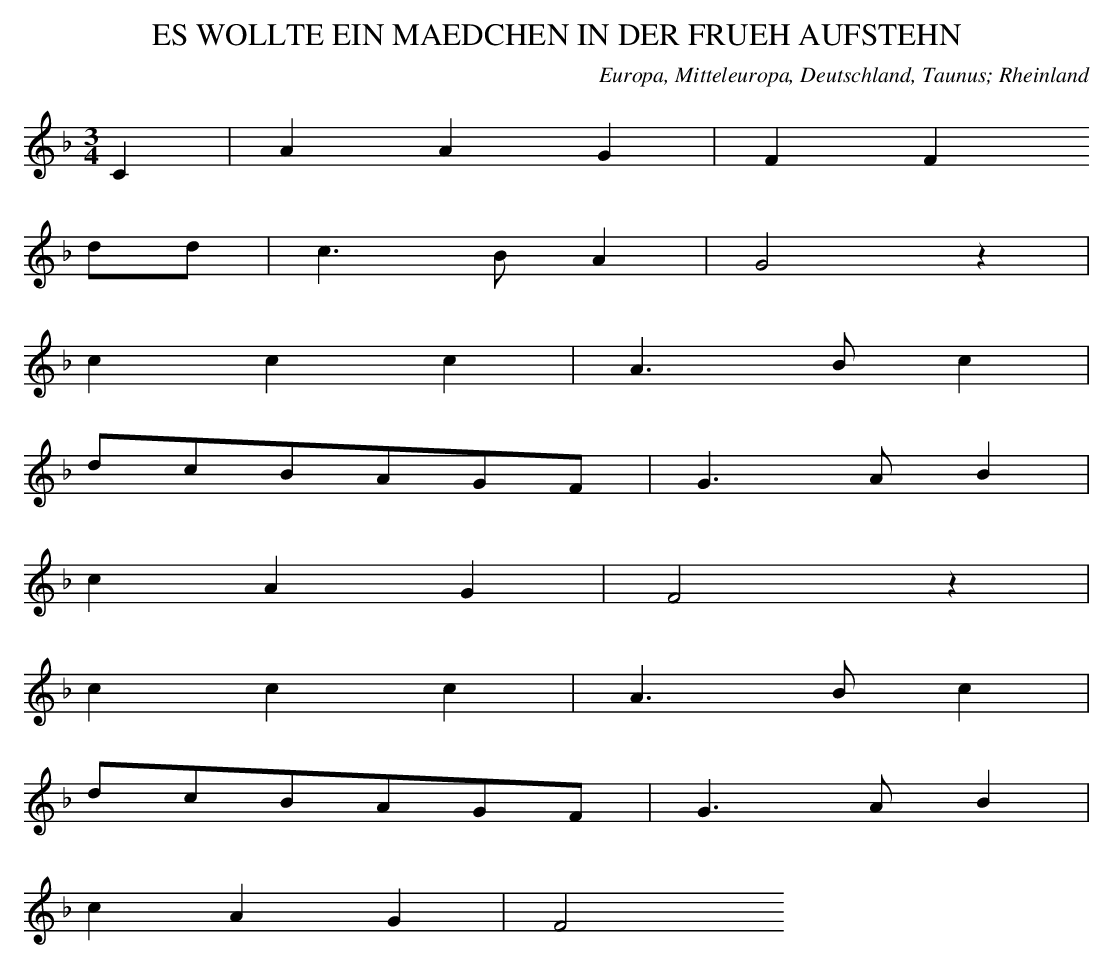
X:1
T: ES WOLLTE EIN MAEDCHEN IN DER FRUEH AUFSTEHN
O: Europa, Mitteleuropa, Deutschland, Taunus; Rheinland
M: 3/4
L: 1/8
K: F
C2 | A2A2G2 | F2F2
dd | c3BA2 | G4z2 |
c2c2c2 | A3Bc2 |
dcBAGF | G3AB2 |
c2A2G2 | F4z2 |
c2c2c2 | A3Bc2 |
dcBAGF | G3AB2 |
c2A2G2 | F4
